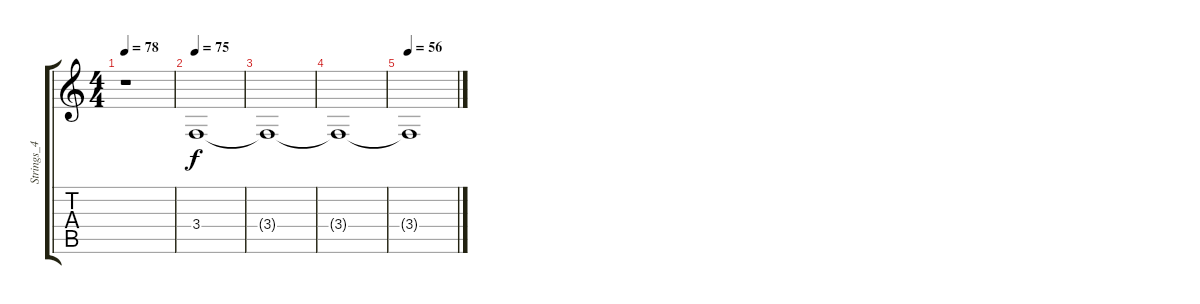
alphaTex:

\track ("Strings_4" "Strings_4") {instrument stringensemble1}
\staff {score tabs}
\tuning (E4 B3 G3 D3 A2 E2) {hide}
\ts (4 4)
\tempo 78
\clef g2
\ks c
r.1{dy f} |
\tempo 75
3.4.1 |
3.4{t}.1 |
3.4{t}.1 |
\tempo 56
3.4{t}.1
